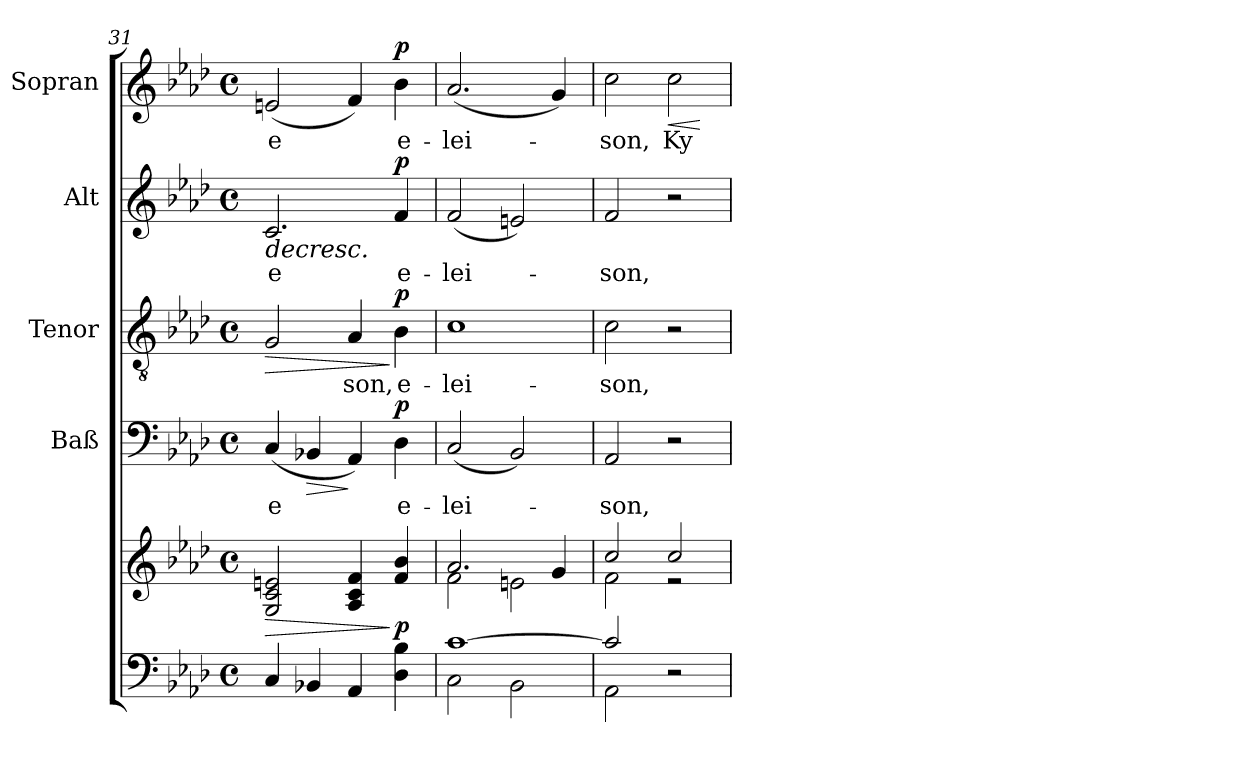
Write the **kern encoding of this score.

**kern	**kern	**dynam	**kern	**text	**dynam	**kern	**text	**dynam	**kern	**text	**dynam	**kern	**text	**dynam
*part5	*part5	*part5	*part4	*part4	*part4	*part3	*part3	*part3	*part2	*part2	*part2	*part1	*part1	*part1
*staff6	*staff5	*staff5/6	*staff4	*staff4	*staff4	*staff3	*staff3	*staff3	*staff2	*staff2	*staff2	*staff1	*staff1	*staff1
*	*	*	*I"Baß	*	*	*I"Tenor	*	*	*I"Alt	*	*	*I"Sopran	*	*
*	*	*	*I'Baß	*	*	*I'Ten	*	*	*I'Alt	*	*	*I'Sop	*	*
*clefF4	*clefG2	*	*clefF4	*	*	*clefGv2	*	*	*clefG2	*	*	*clefG2	*	*
*k[b-e-a-d-]	*k[b-e-a-d-]	*	*k[b-e-a-d-]	*	*	*k[b-e-a-d-]	*	*	*k[b-e-a-d-]	*	*	*k[b-e-a-d-]	*	*
*A-:	*A-:	*	*A-:	*	*	*A-:	*	*	*A-:	*	*	*A-:	*	*
*M4/4	*M4/4	*	*M4/4	*	*	*M4/4	*	*	*M4/4	*	*	*M4/4	*	*
*met(c)	*met(c)	*	*met(c)	*	*	*met(c)	*	*	*met(c)	*	*	*met(c)	*	*
=31	=31	=31	=31	=31	=31	=31	=31	=31	=31	=31	=31	=31	=31	=31
!	!	!LO:HP:b	!	!LO:LY:b	!	!	!	!LO:HP:b	!	!LO:LY:b	!LO:HP:b	!	!LO:LY:b	!
4C/	2G/ 2c/ 2en/	>	(<4C/	-e	.	2G/	.	>	2.c/	-e	>	(<2en/	-e	.
!	!	!	!	!	!LO:HP:b	!	!	!	!	!	!	!	!	!
4BB-X/	.	.	4BB-X/	.	>	.	.	.	.	.	.	.	.	.
!	!	!	!	!	!	!	!LO:LY:b	!	!	!	!	!	!	!
4AA-/	4A-/ 4c/ 4f/	.	4AA-/)	.	]	4A-/	-son,	.	.	.	.	4f/)	.	.
!	!	!LO:DY:n=1:b	!	!LO:LY:b	!LO:DY:a	!	!LO:LY:b	!LO:DY:n=1:a	!	!LO:LY:b	!LO:DY:a	!	!LO:LY:b	!LO:DY:a
4D-\ 4B-\	4f/ 4b-/	] p	4D-\	e-	p	4B-\	e-	] p	4f/	e-	p	4b-\	e-	p
.	.	.	.	.	.	.	.	.	.	.	]	.	.	.
=32	=32	=32	=32	=32	=32	=32	=32	=32	=32	=32	=32	=32	=32	=32
*^	*^	*	*	*	*	*	*	*	*	*	*	*	*	*
!	!	!	!	!	!	!LO:LY:b	!	!	!LO:LY:b	!	!	!LO:LY:b	!	!	!LO:LY:b	!
[>1c	2C\	2.a-/	2f\	.	(<2C/	-lei-	.	1c	-lei-	.	(<2f/	-lei-	.	(<2.a-/	-lei-	.
.	2BB-\	.	2en\	.	2BB-/)	.	.	.	.	.	2en/)	.	.	.	.	.
.	.	4g/	.	.	.	.	.	.	.	.	.	.	.	4g/)	.	.
=33	=33	=33	=33	=33	=33	=33	=33	=33	=33	=33	=33	=33	=33	=33	=33	=33
!	!	!	!	!	!	!LO:LY:b	!	!	!LO:LY:b	!	!	!LO:LY:b	!	!	!LO:LY:b	!
2c/]	2AA-\	2cc/	2f\	.	2AA-/	-son,	.	2c\	-son,	.	2f/	-son,	.	2cc\	-son,	.
!	!	!	!	!	!	!	!	!	!	!	!	!	!	!	!LO:LY:b	!LO:HP:b
2r	2ryy	2cc/	2re	.	2r	.	.	2r	.	.	2r	.	.	2cc\	Ky-	<
*v	*v	*	*	*	*	*	*	*	*	*	*	*	*	*	*	*
*	*v	*v	*	*	*	*	*	*	*	*	*	*	*	*	*
.	.	.	.	.	.	.	.	.	.	.	.	.	.	[
=	=	=	=	=	=	=	=	=	=	=	=	=	=	=
*-	*-	*-	*-	*-	*-	*-	*-	*-	*-	*-	*-	*-	*-	*-
